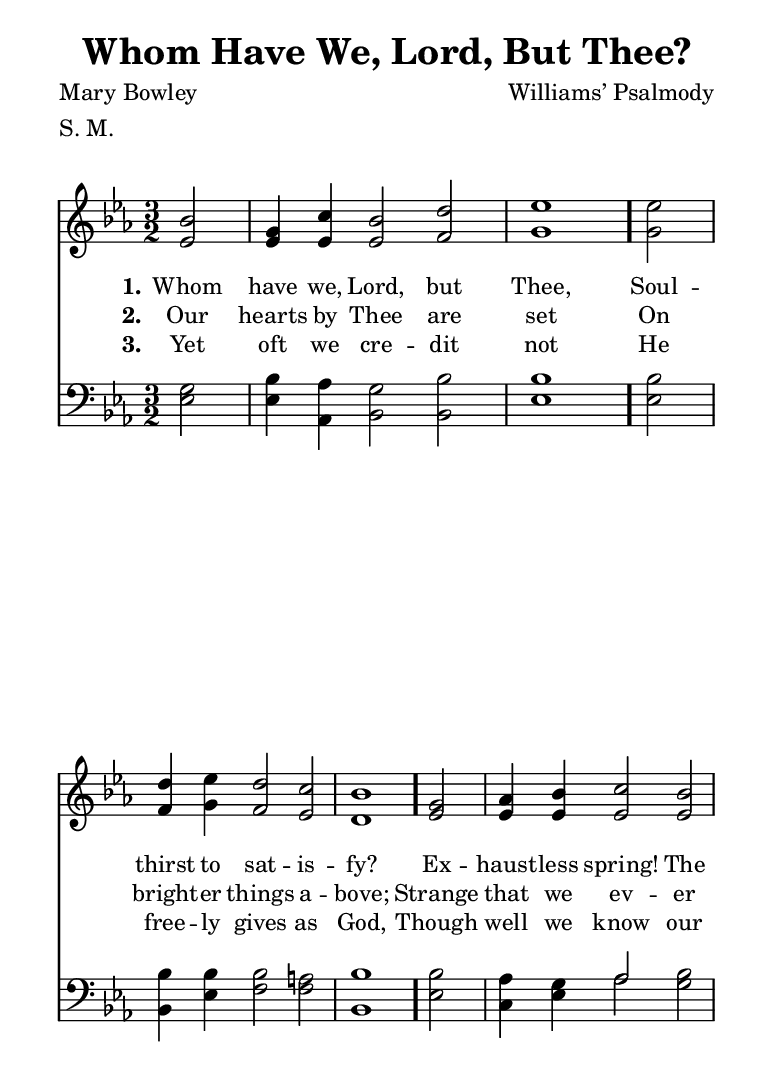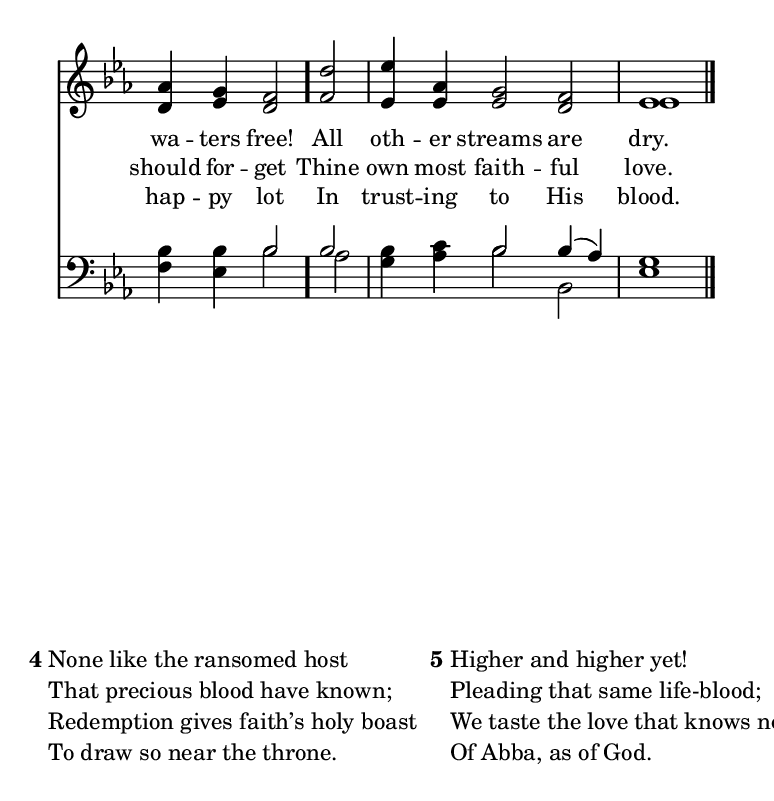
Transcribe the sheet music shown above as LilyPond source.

\include "common/global.ily"
\paper {
  \include "common/paper.ily"
  ragged-last-bottom = ##t
  system-count = #(cond (is-eogsized 2) (#t #f))
}

\header{
  hymnnumber = "180"
  title = "Whom Have We, Lord, But Thee?"
  tunename = "Huddersfield"
  meter = "S. M."
  poet = "Mary Bowley"
  composer = "Williams’ Psalmody"
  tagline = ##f
}

patternAA = { c2 | c4 c4 c2 c2 | c1 }
patternAB = { c2 | c4 c4 c2 c4( c4) | c1 }
patternBA = { c2 | c4 c4 c2 c2 | c4 c4 c2 }

global = {
  \include "common/overrides.ily"
  \override Staff.TimeSignature.style = #'numbered
  \time 3/2
  \override Score.MetronomeMark.transparent = ##t % hide all fermata changes too
  \tempo 2=70
  \key ees \major
  \partial 2
  \autoBeamOff
}

notesSoprano = {
\global
\relative c'' {

  \changePitch \patternAA { bes | g c bes d | ees }
  \changePitch \patternAA { ees | d ees d c | bes }
  \changePitch \patternBA { g | aes bes c bes | aes g f }
  \changePitch \patternAA { d' | ees aes, g f | ees }

  \bar "|."

}
}

notesAlto = {
\global
\relative e' {

  \changePitch \patternAA { ees | ees ees ees f | g }
  \changePitch \patternAA { g | f g f ees | d }
  \changePitch \patternBA { ees | ees ees ees ees | d ees d }
  \changePitch \patternAA { f | ees ees ees d | ees }

}
}

notesTenor = {
\global
\relative a {

  \changePitch \patternAA { g | bes aes g bes | bes }
  \changePitch \patternAA { bes | bes bes bes a | bes }
  \changePitch \patternBA { bes | aes g aes bes | bes bes bes }
  \changePitch \patternAB { bes | bes c bes bes aes | g }

}
}

notesBass = {
\global
\relative f {

  \changePitch \patternAA { ees | ees aes, bes bes | ees }
  \changePitch \patternAA { ees | bes ees f f | bes, }
  \changePitch \patternBA { ees | c ees aes g | f ees bes' }
  \changePitch \patternAA { aes | g aes bes bes, | ees }

}
}

wordsA = \lyricmode {
\set stanza = "1."

Whom have we, Lord, but Thee, \bar "."
Soul -- thirst to sat -- is -- fy? \bar "."
Ex -- haust -- less spring! The wa -- ters free! \bar "."
All oth -- er streams are dry. \bar "."

}

wordsB = \lyricmode {
\set stanza = "2."

Our hearts by Thee are set
On bright -- er things a -- bove;
Strange that we ev -- er should for -- get
Thine own most faith -- ful love.

}

wordsC = \lyricmode {
\set stanza = "3."

Yet oft we cre -- dit not
He free -- ly gives as God,
Though well we know our hap -- py lot
In trust -- ing to His blood.

}

wordsD = \markuplist {

\line { None like the ransomed host }
\line { That precious blood have known; }
\line { Redemption gives faith’s holy boast }
\line { To draw so near the throne. }

}

wordsE = \markuplist {

\line { Higher and higher yet! }
\line { Pleading that same life-blood; }
\line { We taste the love that knows no let, }
\line { Of Abba, as of God. }

}

\score {
  \context ChoirStaff <<
    \context Staff = upper <<
      \set Staff.autoBeaming = ##f
      \set ChoirStaff.systemStartDelimiter = #'SystemStartBar
      \set ChoirStaff.printPartCombineTexts = ##f
      \partcombine #'(2 . 9) \notesSoprano \notesAlto
      \context NullVoice = sopranos { \voiceOne << \notesSoprano >> }
      \context NullVoice = altos { \voiceTwo << \notesAlto >> }
      \context Lyrics = one   \lyricsto sopranos \wordsA
      \context Lyrics = two   \lyricsto sopranos \wordsB
      \context Lyrics = three \lyricsto sopranos \wordsC
    >>
    \context Staff = men <<
      \clef bass
      \set ChoirStaff.printPartCombineTexts = ##f
      \partcombine #'(2 . 9) \notesTenor \notesBass
      \context NullVoice = tenors { \voiceOne << \notesTenor >> }
      \context NullVoice = basses { \voiceTwo << \notesBass >> }
    >>
  >>
  \layout {
    \include "common/layout.ily"
  }
  \midi{
    \include "common/midi.ily"
  }
}

\noPageBreak

\markup { \fill-line {
  \hspace #0.1
  \line{ \bold 4 \column { \wordsD } }
  \hspace #0.1
  \line{ \bold 5 \column { \wordsE } }
  \hspace #0.1
} }

\version "2.19.49"  % necessary for upgrading to future LilyPond versions.

% vi:set et ts=2 sw=2 ai nocindent syntax=lilypond:
